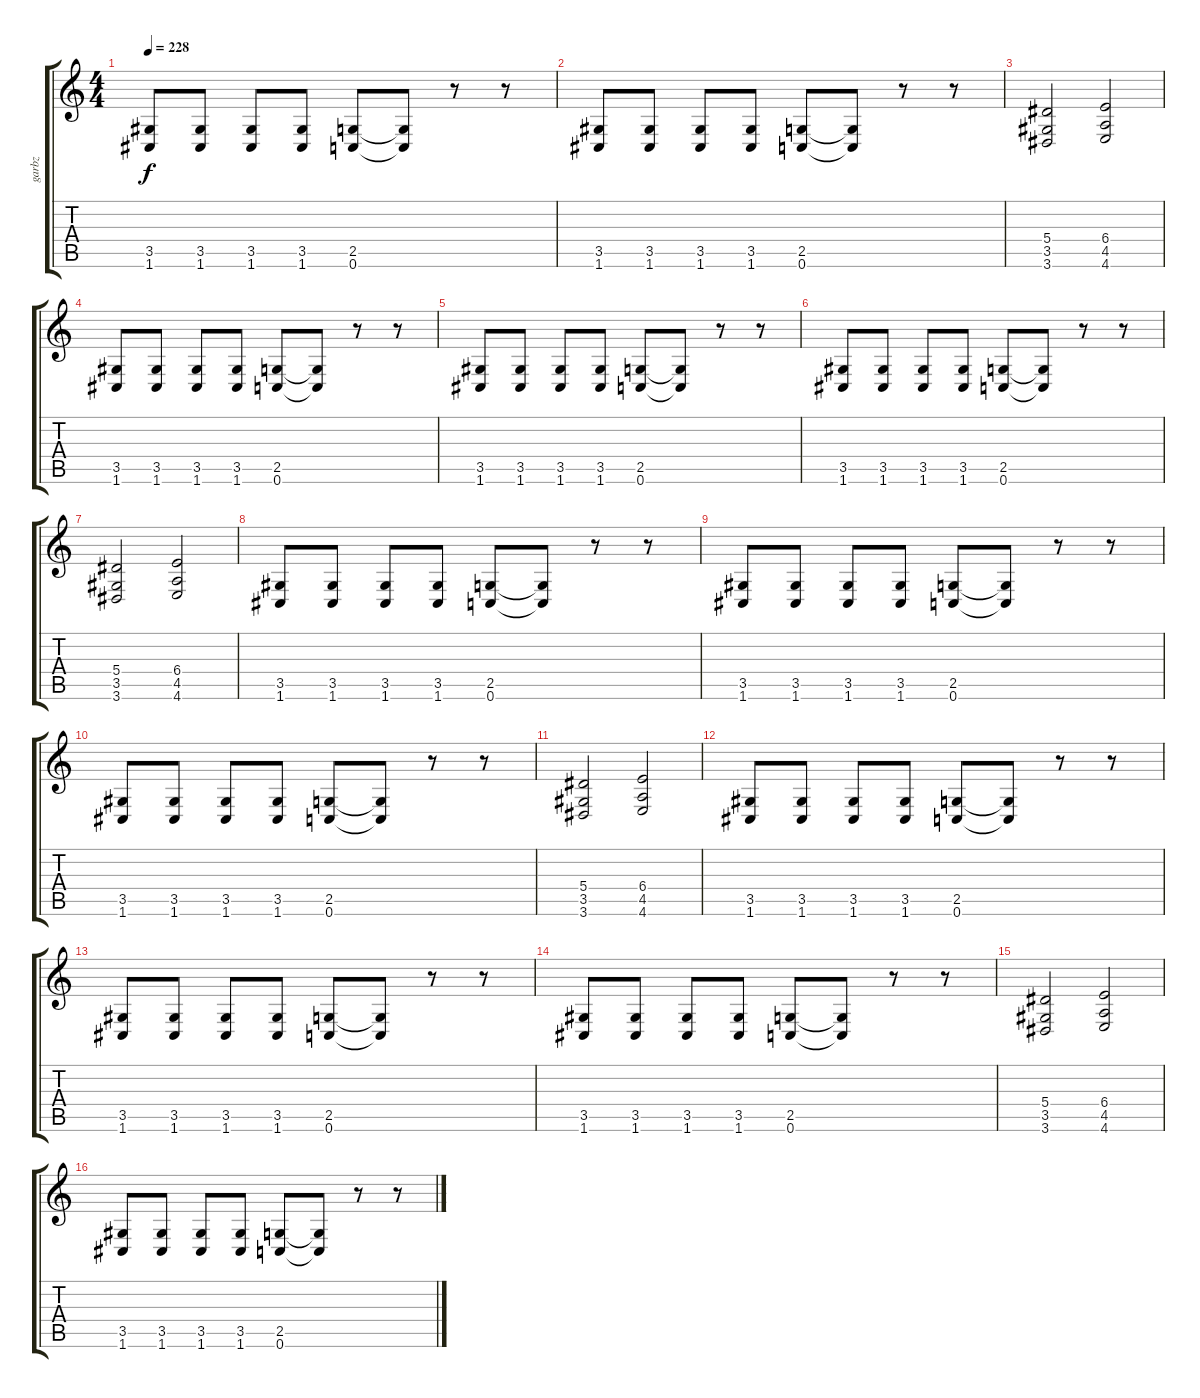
\track ("garbz" "garbz") {instrument distortionguitar}
\staff {score tabs}
\tuning (C4 G3 Eb3 Bb2 F2 C2) {hide}
\ts (4 4)
\tempo 228
\clef g2
\ks c
(3.5 1.6).8{dy f} (3.5 1.6).8 (3.5 1.6).8 (3.5 1.6).8 (2.5 0.6).8 (2.5{t} 0.6{t}).8 r.8 r.8 |
(3.5 1.6).8 (3.5 1.6).8 (3.5 1.6).8 (3.5 1.6).8 (2.5 0.6).8 (2.5{t} 0.6{t}).8 r.8 r.8 |
(5.4 3.5 3.6).2 (6.4 4.5 4.6).2 |
(3.5 1.6).8 (3.5 1.6).8 (3.5 1.6).8 (3.5 1.6).8 (2.5 0.6).8 (2.5{t} 0.6{t}).8 r.8 r.8 |
(3.5 1.6).8 (3.5 1.6).8 (3.5 1.6).8 (3.5 1.6).8 (2.5 0.6).8 (2.5{t} 0.6{t}).8 r.8 r.8 |
(3.5 1.6).8 (3.5 1.6).8 (3.5 1.6).8 (3.5 1.6).8 (2.5 0.6).8 (2.5{t} 0.6{t}).8 r.8 r.8 |
(5.4 3.5 3.6).2 (6.4 4.5 4.6).2 |
(3.5 1.6).8 (3.5 1.6).8 (3.5 1.6).8 (3.5 1.6).8 (2.5 0.6).8 (2.5{t} 0.6{t}).8 r.8 r.8 |
(3.5 1.6).8 (3.5 1.6).8 (3.5 1.6).8 (3.5 1.6).8 (2.5 0.6).8 (2.5{t} 0.6{t}).8 r.8 r.8 |
(3.5 1.6).8 (3.5 1.6).8 (3.5 1.6).8 (3.5 1.6).8 (2.5 0.6).8 (2.5{t} 0.6{t}).8 r.8 r.8 |
(5.4 3.5 3.6).2 (6.4 4.5 4.6).2 |
(3.5 1.6).8 (3.5 1.6).8 (3.5 1.6).8 (3.5 1.6).8 (2.5 0.6).8 (2.5{t} 0.6{t}).8 r.8 r.8 |
(3.5 1.6).8 (3.5 1.6).8 (3.5 1.6).8 (3.5 1.6).8 (2.5 0.6).8 (2.5{t} 0.6{t}).8 r.8 r.8 |
(3.5 1.6).8 (3.5 1.6).8 (3.5 1.6).8 (3.5 1.6).8 (2.5 0.6).8 (2.5{t} 0.6{t}).8 r.8 r.8 |
(5.4 3.5 3.6).2 (6.4 4.5 4.6).2 |
(3.5 1.6).8 (3.5 1.6).8 (3.5 1.6).8 (3.5 1.6).8 (2.5 0.6).8 (2.5{t} 0.6{t}).8 r.8 r.8
